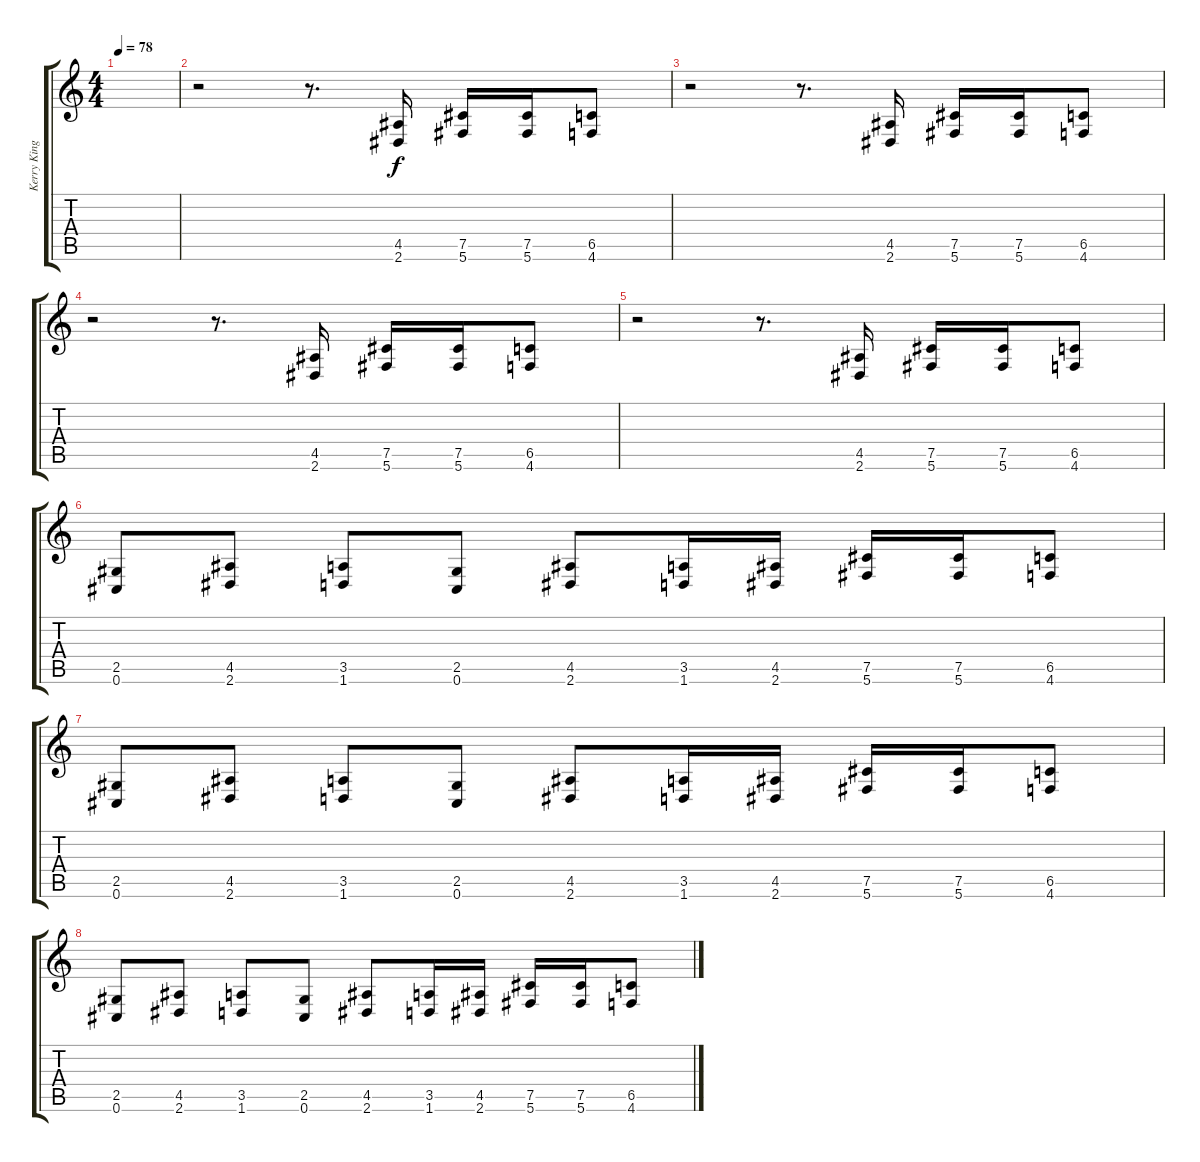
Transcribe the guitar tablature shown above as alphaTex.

\track ("Kerry King" "Kerry King") {instrument distortionguitar}
\staff {score tabs}
\tuning (Db4 Ab3 E3 B2 Gb2 Db2) {hide}
\ts (4 4)
\tempo 78
\clef g2
\ks c
|
r.2 r.8{d} (4.5 2.6).16 (7.5 5.6).16 (7.5 5.6).16 (6.5 4.6).8 |
r.2 r.8{d} (4.5 2.6).16 (7.5 5.6).16 (7.5 5.6).16 (6.5 4.6).8 |
r.2 r.8{d} (4.5 2.6).16 (7.5 5.6).16 (7.5 5.6).16 (6.5 4.6).8 |
r.2 r.8{d} (4.5 2.6).16 (7.5 5.6).16 (7.5 5.6).16 (6.5 4.6).8 |
(2.5 0.6).8 (4.5 2.6).8 (3.5 1.6).8 (2.5 0.6).8 (4.5 2.6).8 (3.5 1.6).16 (4.5 2.6).16 (7.5 5.6).16 (7.5 5.6).16 (6.5 4.6).8 |
(2.5 0.6).8 (4.5 2.6).8 (3.5 1.6).8 (2.5 0.6).8 (4.5 2.6).8 (3.5 1.6).16 (4.5 2.6).16 (7.5 5.6).16 (7.5 5.6).16 (6.5 4.6).8 |
(2.5 0.6).8 (4.5 2.6).8 (3.5 1.6).8 (2.5 0.6).8 (4.5 2.6).8 (3.5 1.6).16 (4.5 2.6).16 (7.5 5.6).16 (7.5 5.6).16 (6.5 4.6).8
